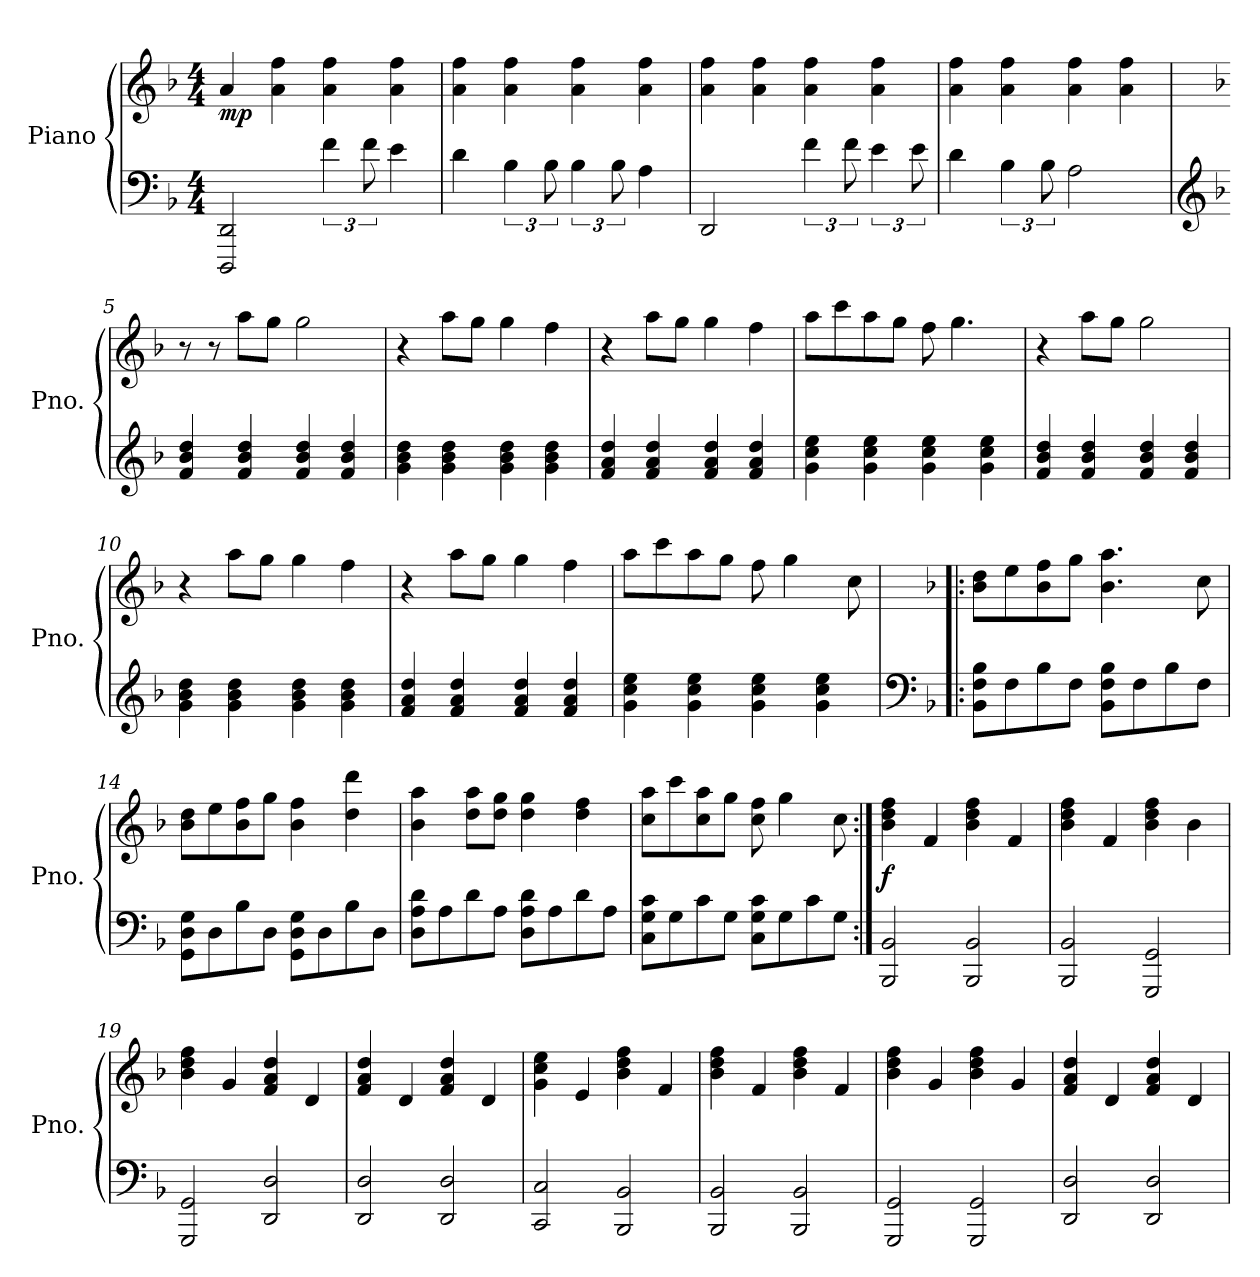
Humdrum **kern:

**kern	**kern	**dynam
*part1	*part1	*part1
*staff2	*staff1	*staff1/2
*I"Piano	*	*
*I'Pno.	*	*
*clefF4	*clefG2	*
*k[b-]	*k[b-]	*
*M4/4	*M4/4	*
*MM130	*MM130	*
=1	=1	=1
!	!	!LO:DY:b
2DDD/ 2DD/	4a/	mp
.	4a\ 4ff\	.
6f\	4a\ 4ff\	.
12f\	.	.
4e\	4a\ 4ff\	.
=2	=2	=2
4d\	4a\ 4ff\	.
6B-\	4a\ 4ff\	.
12B-\	.	.
6B-\	4a\ 4ff\	.
12B-\	.	.
4A\	4a\ 4ff\	.
=3	=3	=3
2DD/	4a\ 4ff\	.
.	4a\ 4ff\	.
6f\	4a\ 4ff\	.
12f\	.	.
6e\	4a\ 4ff\	.
12e\	.	.
=4	=4	=4
4d\	4a\ 4ff\	.
6B-\	4a\ 4ff\	.
12B-\	.	.
2A\	4a\ 4ff\	.
.	4a\ 4ff\	.
=5	=5	=5
*clefG2	*	*
*k[b-]	*k[b-]	*
4f/ 4b-/ 4dd/	8r	.
.	8r	.
4f/ 4b-/ 4dd/	8aa\L	.
.	8gg\J	.
4f/ 4b-/ 4dd/	2gg\	.
4f/ 4b-/ 4dd/	.	.
=6	=6	=6
4g\ 4b-\ 4dd\	4r	.
4g\ 4b-\ 4dd\	8aa\L	.
.	8gg\J	.
4g\ 4b-\ 4dd\	4gg\	.
4g\ 4b-\ 4dd\	4ff\	.
!!LO:LB:g=z
=7	=7	=7
4f/ 4a/ 4dd/	4r	.
4f/ 4a/ 4dd/	8aa\L	.
.	8gg\J	.
4f/ 4a/ 4dd/	4gg\	.
4f/ 4a/ 4dd/	4ff\	.
=8	=8	=8
4g\ 4cc\ 4ee\	8aa\L	.
.	8ccc\	.
4g\ 4cc\ 4ee\	8aa\	.
.	8gg\J	.
4g\ 4cc\ 4ee\	8ff\	.
.	4.gg\	.
4g\ 4cc\ 4ee\	.	.
=9	=9	=9
4f/ 4b-/ 4dd/	4r	.
4f/ 4b-/ 4dd/	8aa\L	.
.	8gg\J	.
4f/ 4b-/ 4dd/	2gg\	.
4f/ 4b-/ 4dd/	.	.
=10	=10	=10
4g\ 4b-\ 4dd\	4r	.
4g\ 4b-\ 4dd\	8aa\L	.
.	8gg\J	.
4g\ 4b-\ 4dd\	4gg\	.
4g\ 4b-\ 4dd\	4ff\	.
=11	=11	=11
4f/ 4a/ 4dd/	4r	.
4f/ 4a/ 4dd/	8aa\L	.
.	8gg\J	.
4f/ 4a/ 4dd/	4gg\	.
4f/ 4a/ 4dd/	4ff\	.
=12	=12	=12
4g\ 4cc\ 4ee\	8aa\L	.
.	8ccc\	.
4g\ 4cc\ 4ee\	8aa\	.
.	8gg\J	.
4g\ 4cc\ 4ee\	8ff\	.
.	4gg\	.
4g\ 4cc\ 4ee\	.	.
.	8cc\	.
!!LO:LB:g=z
=13!|:	=13!|:	=13!|:
*clefF4	*	*
*k[b-]	*k[b-]	*
8BB-\ 8F\ 8B-\L	8b-\ 8dd\L	.
8F\	8ee\	.
8B-\	8b-\ 8ff\	.
8F\J	8gg\J	.
8BB-\ 8F\ 8B-\L	4.b-\ 4.aa\	.
8F\	.	.
8B-\	.	.
8F\J	8cc\	.
=14	=14	=14
8GG\ 8D\ 8G\L	8b-\ 8dd\L	.
8D\	8ee\	.
8B-\	8b-\ 8ff\	.
8D\J	8gg\J	.
8GG\ 8D\ 8G\L	4b-\ 4ff\	.
8D\	.	.
8B-\	4dd\ 4ddd\	.
8D\J	.	.
=15	=15	=15
8D\ 8A\ 8d\L	4b-\ 4aa\	.
8A\	.	.
8d\	8dd\ 8aa\L	.
8A\J	8dd\ 8gg\J	.
8D\ 8A\ 8d\L	4dd\ 4gg\	.
8A\	.	.
8d\	4dd\ 4ff\	.
8A\J	.	.
=16	=16	=16
8C\ 8G\ 8c\L	8cc\ 8aa\L	.
8G\	8ccc\	.
8c\	8cc\ 8aa\	.
8G\J	8gg\J	.
8C\ 8G\ 8c\L	8cc\ 8ff\	.
8G\	4gg\	.
8c\	.	.
8G\J	8cc\	.
=17:|!	=17:|!	=17:|!
!	!	!LO:DY:b
2BBB-/ 2BB-/	4b-\ 4dd\ 4ff\	f
.	4f/	.
2BBB-/ 2BB-/	4b-\ 4dd\ 4ff\	.
.	4f/	.
!!LO:LB:g=z
=18	=18	=18
2BBB-/ 2BB-/	4b-\ 4dd\ 4ff\	.
.	4f/	.
2GGG/ 2GG/	4b-\ 4dd\ 4ff\	.
.	4b-\	.
=19	=19	=19
2GGG/ 2GG/	4b-\ 4dd\ 4ff\	.
.	4g/	.
2DD/ 2D/	4f/ 4a/ 4dd/	.
.	4d/	.
=20	=20	=20
2DD/ 2D/	4f/ 4a/ 4dd/	.
.	4d/	.
2DD/ 2D/	4f/ 4a/ 4dd/	.
.	4d/	.
=21	=21	=21
2CC/ 2C/	4g\ 4cc\ 4ee\	.
.	4e/	.
2BBB-/ 2BB-/	4b-\ 4dd\ 4ff\	.
.	4f/	.
=22	=22	=22
2BBB-/ 2BB-/	4b-\ 4dd\ 4ff\	.
.	4f/	.
2BBB-/ 2BB-/	4b-\ 4dd\ 4ff\	.
.	4f/	.
=23	=23	=23
2GGG/ 2GG/	4b-\ 4dd\ 4ff\	.
.	4g/	.
2GGG/ 2GG/	4b-\ 4dd\ 4ff\	.
.	4g/	.
=24	=24	=24
2DD/ 2D/	4f/ 4a/ 4dd/	.
.	4d/	.
2DD/ 2D/	4f/ 4a/ 4dd/	.
.	4d/	.
=	=	=
*-	*-	*-
